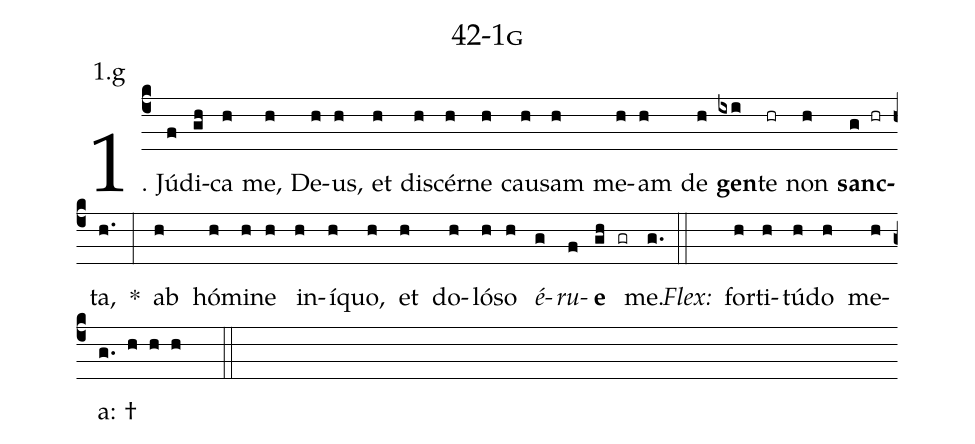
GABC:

name: 42-1g;
annotation: 1.g;
%%
(c4)1. Jú(f)di(gh)ca(h) me,(h) De(h)us,(h) et(h) di(h)scér(h)ne(h) cau(h)sam(h) me(h)am(h) de(h) <b>gen</b>(ixi)te(hr) non(h) <b>sanc</b>(g hr)ta,(h.) *(:) ab(h) hó(h)mi(h)ne(h) in(h)í(h)quo,(h) et(h) do(h)ló(h)so(h) <i>é</i>(g)<i>ru</i>(f)<b>e</b>(gh gr) me.(g.) (::)
<i>Flex:</i>()  for(h)ti(h)tú(h)do(h) me(h)a: †(g. h h h  ::)
